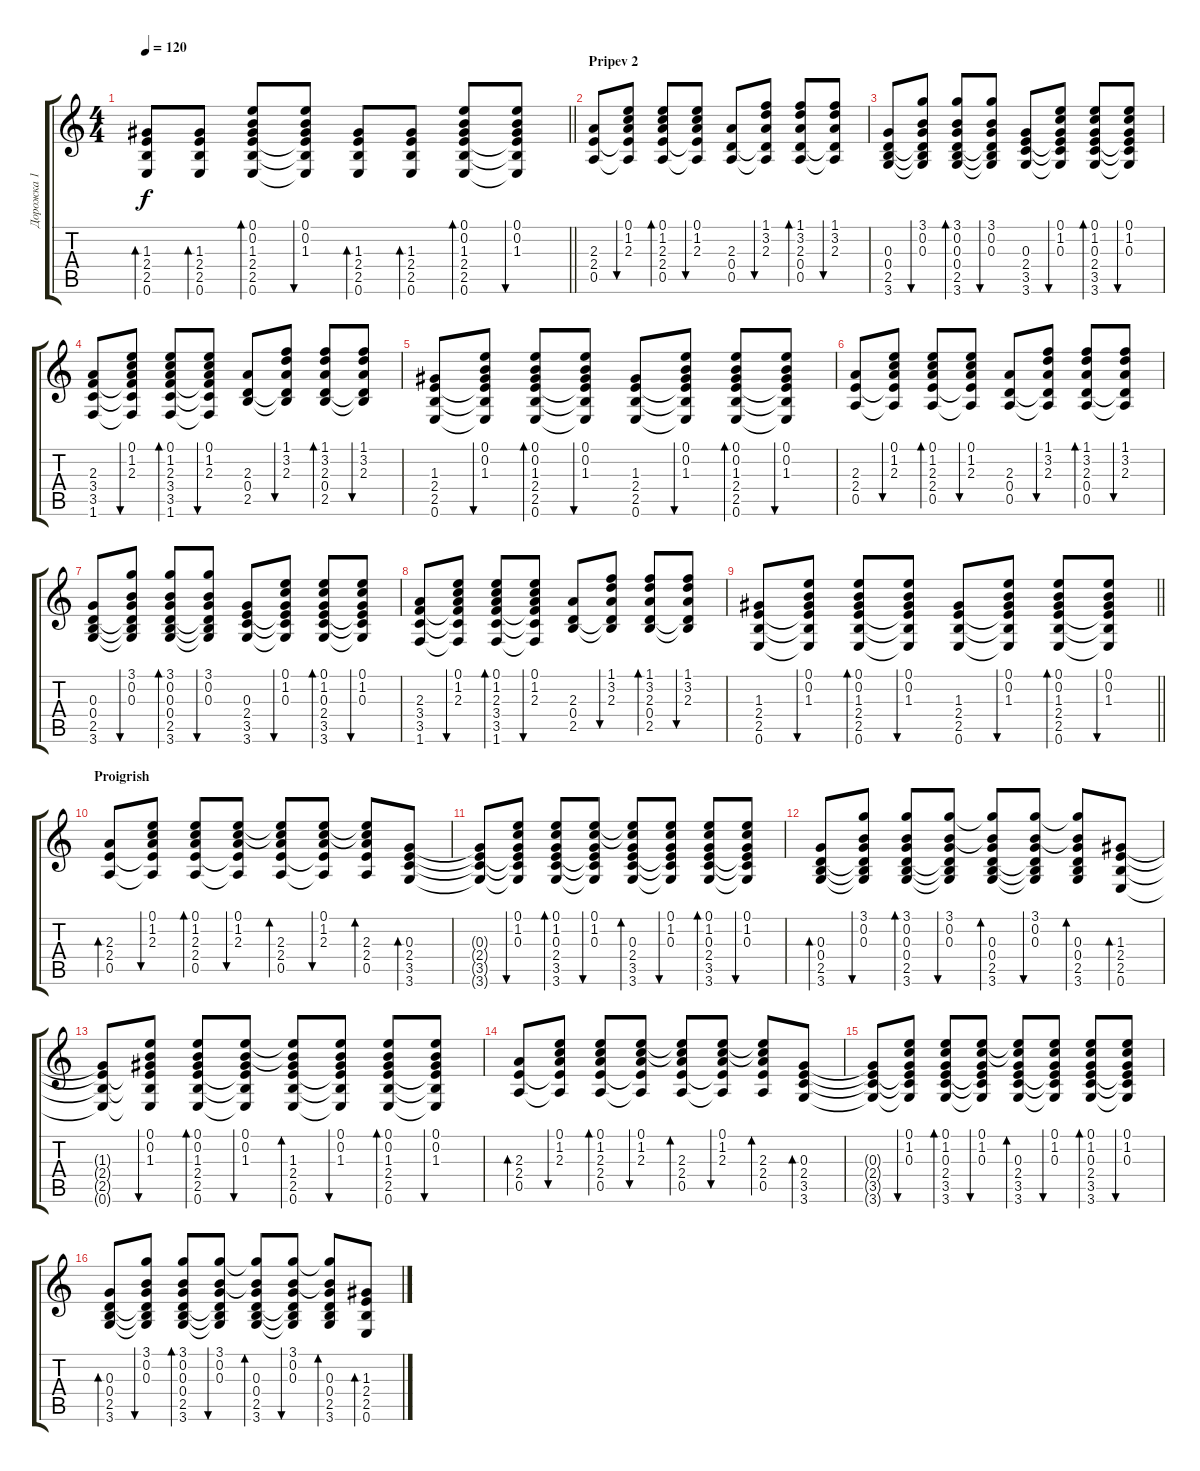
\track ("Дорожка 1" "Дорожка 1") {instrument acousticguitarsteel}
\staff {score tabs}
\tuning (E4 B3 G3 D3 A2 E2) {hide}
\ts (4 4)
\tempo 120
\clef g2
\barLineRight lightlight
\ks c
(1.3 2.4 2.5 0.6).8{bd 60 dy f} (1.3 2.4 2.5 0.6).8{bd 60} (0.1 0.2 1.3 2.4 2.5 0.6).8{bd 60} (0.1 0.2 1.3 2.4{t} 2.5{t} 0.6{t}).8{bu 60} (1.3 2.4 2.5 0.6).8{bd 60} (1.3 2.4 2.5 0.6).8{bd 60} (0.1 0.2 1.3 2.4 2.5 0.6).8{bd 60} (0.1 0.2 1.3 2.4{t} 2.5{t} 0.6{t}).8{bu 60} |
\section ("" "Pripev 2")
(2.3 2.4 0.5).8 (0.1 1.2 2.3 2.4{t} 0.5{t}).8{bu 60} (0.1 1.2 2.3 2.4 0.5).8{bd 60} (0.1 1.2 2.3 2.4{t} 0.5{t}).8{bu 60} (2.3 0.4 0.5).8 (1.1 3.2 2.3 0.4{t} 0.5{t}).8{bu 60} (1.1 3.2 2.3 0.4 0.5).8{bd 60} (1.1 3.2 2.3 0.4{t} 0.5{t}).8{bu 60} |
(0.3 0.4 2.5 3.6).8 (3.1 0.2 0.3 0.4{t} 2.5{t} 3.6{t}).8{bu 60} (3.1 0.2 0.3 0.4 2.5 3.6).8{bd 60} (3.1 0.2 0.3 0.4{t} 2.5{t} 3.6{t}).8{bu 60} (0.3 2.4 3.5 3.6).8 (0.1 1.2 0.3 2.4{t} 3.5{t} 3.6{t}).8{bu 60} (0.1 1.2 0.3 2.4 3.5 3.6).8{bd 60} (0.1 1.2 0.3 2.4{t} 3.5{t} 3.6{t}).8{bu 60} |
(2.3 3.4 3.5 1.6).8 (0.1 1.2 2.3 3.4{t} 3.5{t} 1.6{t}).8{bu 60} (0.1 1.2 2.3 3.4 3.5 1.6).8{bd 60} (0.1 1.2 2.3 3.4{t} 3.5{t} 1.6{t}).8{bu 60} (2.3 0.4 2.5).8 (1.1 3.2 2.3 0.4{t} 2.5{t}).8{bu 60} (1.1 3.2 2.3 0.4 2.5).8{bd 60} (1.1 3.2 2.3 0.4{t} 2.5{t}).8{bu 60} |
(1.3 2.4 2.5 0.6).8 (0.1 0.2 1.3 2.4{t} 2.5{t} 0.6{t}).8{bu 60} (0.1 0.2 1.3 2.4 2.5 0.6).8{bd 60} (0.1 0.2 1.3 2.4{t} 2.5{t} 0.6{t}).8{bu 60} (1.3 2.4 2.5 0.6).8 (0.1 0.2 1.3 2.4{t} 2.5{t} 0.6{t}).8{bu 60} (0.1 0.2 1.3 2.4 2.5 0.6).8{bd 60} (0.1 0.2 1.3 2.4{t} 2.5{t} 0.6{t}).8{bu 60} |
(2.3 2.4 0.5).8 (0.1 1.2 2.3 2.4{t} 0.5{t}).8{bu 60} (0.1 1.2 2.3 2.4 0.5).8{bd 60} (0.1 1.2 2.3 2.4{t} 0.5{t}).8{bu 60} (2.3 0.4 0.5).8 (1.1 3.2 2.3 0.4{t} 0.5{t}).8{bu 60} (1.1 3.2 2.3 0.4 0.5).8{bd 60} (1.1 3.2 2.3 0.4{t} 0.5{t}).8{bu 60} |
(0.3 0.4 2.5 3.6).8 (3.1 0.2 0.3 0.4{t} 2.5{t} 3.6{t}).8{bu 60} (3.1 0.2 0.3 0.4 2.5 3.6).8{bd 60} (3.1 0.2 0.3 0.4{t} 2.5{t} 3.6{t}).8{bu 60} (0.3 2.4 3.5 3.6).8 (0.1 1.2 0.3 2.4{t} 3.5{t} 3.6{t}).8{bu 60} (0.1 1.2 0.3 2.4 3.5 3.6).8{bd 60} (0.1 1.2 0.3 2.4{t} 3.5{t} 3.6{t}).8{bu 60} |
(2.3 3.4 3.5 1.6).8 (0.1 1.2 2.3 3.4{t} 3.5{t} 1.6{t}).8{bu 60} (0.1 1.2 2.3 3.4 3.5 1.6).8{bd 60} (0.1 1.2 2.3 3.4{t} 3.5{t} 1.6{t}).8{bu 60} (2.3 0.4 2.5).8 (1.1 3.2 2.3 0.4{t} 2.5{t}).8{bu 60} (1.1 3.2 2.3 0.4 2.5).8{bd 60} (1.1 3.2 2.3 0.4{t} 2.5{t}).8{bu 60} |
\barLineRight lightlight
(1.3 2.4 2.5 0.6).8 (0.1 0.2 1.3 2.4{t} 2.5{t} 0.6{t}).8{bu 60} (0.1 0.2 1.3 2.4 2.5 0.6).8{bd 60} (0.1 0.2 1.3 2.4{t} 2.5{t} 0.6{t}).8{bu 60} (1.3 2.4 2.5 0.6).8 (0.1 0.2 1.3 2.4{t} 2.5{t} 0.6{t}).8{bu 60} (0.1 0.2 1.3 2.4 2.5 0.6).8{bd 60} (0.1 0.2 1.3 2.4{t} 2.5{t} 0.6{t}).8{bu 60} |
\section ("" "Proigrish")
(2.3 2.4 0.5).8{bd 60} (0.1 1.2 2.3 2.4{t} 0.5{t}).8{bu 60} (0.1 1.2 2.3 2.4 0.5).8{bd 60} (0.1 1.2 2.3 2.4{t} 0.5{t}).8{bu 60} (0.1{t} 1.2{t} 2.3 2.4 0.5).8{bd 60} (0.1 1.2 2.3 2.4{t} 0.5{t}).8{bu 60} (0.1{t} 1.2{t} 2.3 2.4 0.5).8{bd 60} (0.3 2.4 3.5 3.6).8{bd 60} |
(0.3{t} 2.4{t} 3.5{t} 3.6{t}).8 (0.1 1.2 0.3 2.4{t} 3.5{t} 3.6{t}).8{bu 60} (0.1 1.2 0.3 2.4 3.5 3.6).8{bd 60} (0.1 1.2 0.3 2.4{t} 3.5{t} 3.6{t}).8{bu 60} (0.1{t} 1.2{t} 0.3 2.4 3.5 3.6).8{bd 60} (0.1 1.2 0.3 2.4{t} 3.5{t} 3.6{t}).8{bu 60} (0.1 1.2 0.3 2.4 3.5 3.6).8{bd 60} (0.1 1.2 0.3 2.4{t} 3.5{t} 3.6{t}).8{bu 60} |
(0.3 0.4 2.5 3.6).8{bd 60} (3.1 0.2 0.3 0.4{t} 2.5{t} 3.6{t}).8{bu 60} (3.1 0.2 0.3 0.4 2.5 3.6).8{bd 60} (3.1 0.2 0.3 0.4{t} 2.5{t} 3.6{t}).8{bu 60} (3.1{t} 0.2{t} 0.3 0.4 2.5 3.6).8{bd 60} (3.1 0.2 0.3 0.4{t} 2.5{t} 3.6{t}).8{bu 60} (3.1{t} 0.2{t} 0.3 0.4 2.5 3.6).8{bd 60} (1.3 2.4 2.5 0.6).8{bd 60} |
(1.3{t} 2.4{t} 2.5{t} 0.6{t}).8 (0.1 0.2 1.3 2.4{t} 2.5{t} 0.6{t}).8{bu 60} (0.1 0.2 1.3 2.4 2.5 0.6).8{bd 60} (0.1 0.2 1.3 2.4{t} 2.5{t} 0.6{t}).8{bu 60} (0.1{t} 0.2{t} 1.3 2.4 2.5 0.6).8{bd 60} (0.1 0.2 1.3 2.4{t} 2.5{t} 0.6{t}).8{bu 60} (0.1 0.2 1.3 2.4 2.5 0.6).8{bd 60} (0.1 0.2 1.3 2.4{t} 2.5{t} 0.6{t}).8{bu 60} |
(2.3 2.4 0.5).8{bd 60} (0.1 1.2 2.3 2.4{t} 0.5{t}).8{bu 60} (0.1 1.2 2.3 2.4 0.5).8{bd 60} (0.1 1.2 2.3 2.4{t} 0.5{t}).8{bu 60} (0.1{t} 1.2{t} 2.3 2.4 0.5).8{bd 60} (0.1 1.2 2.3 2.4{t} 0.5{t}).8{bu 60} (0.1{t} 1.2{t} 2.3 2.4 0.5).8{bd 60} (0.3 2.4 3.5 3.6).8{bd 60} |
(0.3{t} 2.4{t} 3.5{t} 3.6{t}).8 (0.1 1.2 0.3 2.4{t} 3.5{t} 3.6{t}).8{bu 60} (0.1 1.2 0.3 2.4 3.5 3.6).8{bd 60} (0.1 1.2 0.3 2.4{t} 3.5{t} 3.6{t}).8{bu 60} (0.1{t} 1.2{t} 0.3 2.4 3.5 3.6).8{bd 60} (0.1 1.2 0.3 2.4{t} 3.5{t} 3.6{t}).8{bu 60} (0.1 1.2 0.3 2.4 3.5 3.6).8{bd 60} (0.1 1.2 0.3 2.4{t} 3.5{t} 3.6{t}).8{bu 60} |
(0.3 0.4 2.5 3.6).8{bd 60} (3.1 0.2 0.3 0.4{t} 2.5{t} 3.6{t}).8{bu 60} (3.1 0.2 0.3 0.4 2.5 3.6).8{bd 60} (3.1 0.2 0.3 0.4{t} 2.5{t} 3.6{t}).8{bu 60} (3.1{t} 0.2{t} 0.3 0.4 2.5 3.6).8{bd 60} (3.1 0.2 0.3 0.4{t} 2.5{t} 3.6{t}).8{bu 60} (3.1{t} 0.2{t} 0.3 0.4 2.5 3.6).8{bd 60} (1.3 2.4 2.5 0.6).8{bd 60}
